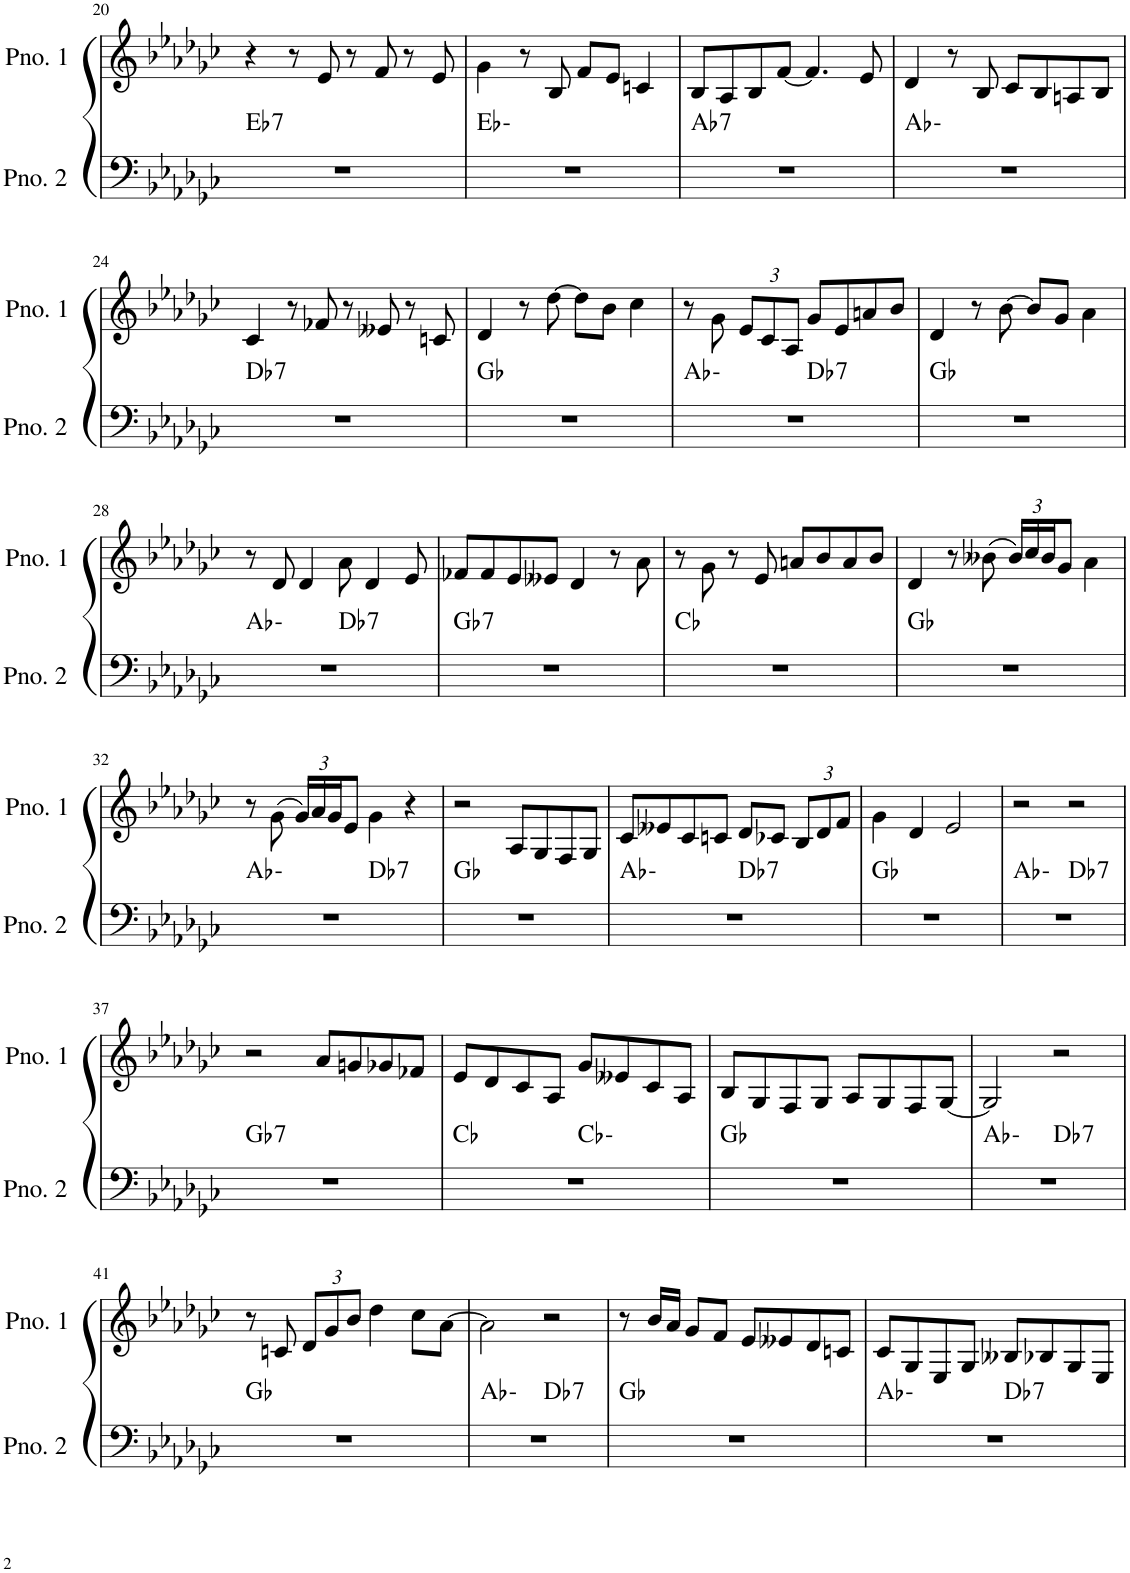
**kern	**harte	**kern
*part2	*part2	*part1
*staff2	*	*staff1
*I"ピアノ 2	*	*I"ピアノ 1
!!LO:PB:g=z
*clefF4	*	*clefG2
*k[b-e-a-d-g-c-]	*	*k[b-e-a-d-g-c-]
*M4/4	*	*M4/4
=20	=20	=20
!	!LO:H:kt=7	!
1r	Eb:7	4r
.	.	8r
.	.	8e-/
.	.	8r
.	.	8f/
.	.	8r
.	.	8e-/
=21	=21	=21
1r	Eb:min	4g-\
.	.	8r
.	.	8B-/
.	.	8f/L
.	.	8e-/J
.	.	4cn/
=22	=22	=22
!	!LO:H:kt=7	!
1r	Ab:7	8B-/L
.	.	8A-/
.	.	8B-/
.	.	[8f/J
.	.	4.f/]
.	.	8e-/
=23	=23	=23
1r	Ab:min	4d-/
.	.	8r
.	.	8B-/
.	.	8c-/L
.	.	8B-/
.	.	8An/
.	.	8B-/J
!!LO:LB:g=z
=24	=24	=24
!	!LO:H:kt=7	!
1r	Db:7	4c-/
.	.	8r
.	.	8f-X/
.	.	8r
.	.	8e--X/
.	.	8r
.	.	8cn/
=25	=25	=25
1r	Gb:maj	4d-/
.	.	8r
.	.	[8dd-\
.	.	8dd-\L]
.	.	8b-\J
.	.	4cc-\
=26	=26	=26
*^	*	*
1r	2ryy	Ab:min	8r
.	.	.	8g-\
*	*	*	*Xbrackettup
.	.	.	12e-/L
.	.	.	12c-/
.	.	.	12A-/J
!	!	!LO:H:kt=7	!
.	2ryy	Db:7	8g-/L
.	.	.	8e-/
.	.	.	8an/
.	.	.	8b-/J
*v	*v	*	*
=27	=27	=27
1r	Gb:maj	4d-/
.	.	8r
.	.	[8b-\
.	.	8b-/L]
.	.	8g-/J
.	.	4a-\
!!LO:LB:g=z
=28	=28	=28
*^	*	*
1r	2ryy	Ab:min	8r
.	.	.	8d-/
.	.	.	4d-/
!	!	!LO:H:kt=7	!
.	2ryy	Db:7	8a-\
.	.	.	4d-/
.	.	.	8e-/
=29	=29	=29	=29
!	!	!LO:H:kt=7	!
*v	*v	*	*
1r	Gb:7	8f-X/L
.	.	8f-/
.	.	8e-/
.	.	8e--X/J
.	.	4d-/
.	.	8r
.	.	8a-\
=30	=30	=30
1r	Cb:maj	8r
.	.	8g-\
.	.	8r
.	.	8e-/
.	.	8an/L
.	.	8b-/
.	.	8a/
.	.	8b-/J
=31	=31	=31
1r	Gb:maj	4d-/
.	.	8r
.	.	(8b--X\
.	.	24b--/LL)
.	.	24cc-/
.	.	24b--/J
.	.	8g-/J
.	.	4a-\
!!LO:LB:g=z
=32	=32	=32
*^	*	*
1r	2ryy	Ab:min	8r
.	.	.	(8g-\
.	.	.	24g-/LL)
.	.	.	24a-/
.	.	.	24g-/J
.	.	.	8e-/J
!	!	!LO:H:kt=7	!
.	2ryy	Db:7	4g-\
.	.	.	4r
*v	*v	*	*
=33	=33	=33
1r	Gb:maj	2r
.	.	8A-/L
.	.	8G-/
.	.	8F/
.	.	8G-/J
=34	=34	=34
*^	*	*
1r	2ryy	Ab:min	8c-/L
.	.	.	8e--X/
.	.	.	8c-/
.	.	.	8cn/J
!	!	!LO:H:kt=7	!
.	2ryy	Db:7	8d-/L
.	.	.	8c-X/J
.	.	.	12B-/L
.	.	.	12d-/
.	.	.	12f/J
*v	*v	*	*
=35	=35	=35
1r	Gb:maj	4g-\
.	.	4d-/
.	.	2e-/
=36	=36	=36
*^	*	*
1r	2ryy	Ab:min	2r
!	!	!LO:H:kt=7	!
.	2ryy	Db:7	2r
!!LO:LB:g=z
=37	=37	=37	=37
!	!	!LO:H:kt=7	!
*v	*v	*	*
1r	Gb:7	2r
.	.	8a-/L
.	.	8gn/
.	.	8g-X/
.	.	8f-X/J
=38	=38	=38
*^	*	*
1r	2ryy	Cb:maj	8e-/L
.	.	.	8d-/
.	.	.	8c-/
.	.	.	8A-/J
.	2ryy	Cb:min	8g-/L
.	.	.	8e--X/
.	.	.	8c-/
.	.	.	8A-/J
*v	*v	*	*
=39	=39	=39
1r	Gb:maj	8B-/L
.	.	8G-/
.	.	8F/
.	.	8G-/J
.	.	8A-/L
.	.	8G-/
.	.	8F/
.	.	[8G-/J
=40	=40	=40
*^	*	*
1r	2ryy	Ab:min	2G-/]
!	!	!LO:H:kt=7	!
.	2ryy	Db:7	2r
*v	*v	*	*
!!LO:LB:g=z
=41	=41	=41
1r	Gb:maj	8r
.	.	8cn/
.	.	12d-/L
.	.	12g-/
.	.	12b-/J
.	.	4dd-\
.	.	8cc-\L
.	.	[8a-\J
=42	=42	=42
*^	*	*
1r	2ryy	Ab:min	2a-\]
!	!	!LO:H:kt=7	!
.	2ryy	Db:7	2r
*v	*v	*	*
=43	=43	=43
1r	Gb:maj	8r
.	.	16b-/LL
.	.	16a-/JJ
.	.	8g-/L
.	.	8f/J
.	.	8e-/L
.	.	8e--X/
.	.	8d-/
.	.	8cn/J
=44	=44	=44
*^	*	*
1r	2ryy	Ab:min	8c-/L
.	.	.	8G-/
.	.	.	8E-/
.	.	.	8G-/J
!	!	!LO:H:kt=7	!
.	2ryy	Db:7	8B--X/L
.	.	.	8B-X/
.	.	.	8G-/
.	.	.	8E-/J
*v	*v	*	*
=	=	=
*-	*-	*-
